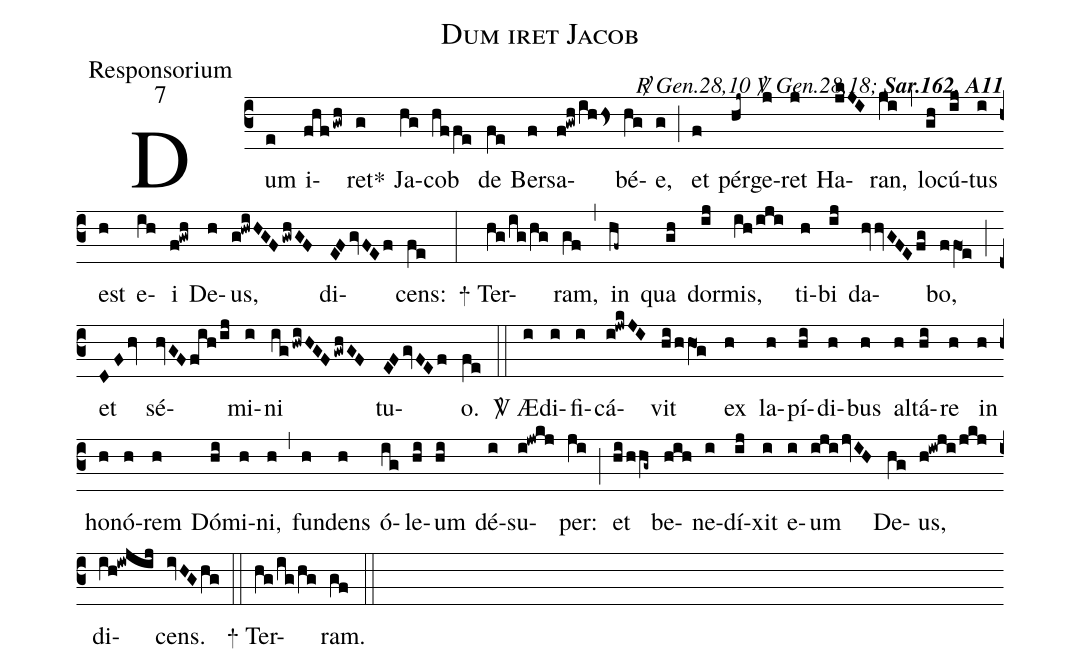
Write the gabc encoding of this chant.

name:Dum iret Jacob;
office-part:Responsorium;
mode:7;
commentary:{\itshape\mdseries \Rbar\ Gen.28,10 \Vbar\ Gen.28,18;\/} {\bfseries Sar.162, A11};
%%
(c3) Dum(e) i(fhfgwh)ret<sp>*</sp>(g) Ja(hg)cob(hffe) de(fe) Ber(f)sa(f!gwhihHs>)bé(hg)e,(g) (;)
et(f) pér(hj~)ge(j)ret(j) Ha(jkJI)ran,(ji) (,)
lo(gh)cú(ij)tus(i) est(h) e(ih)i(f!gwh) De(h)us,(g!hwiHGFgwhGF) di(EFgvFEf)cens:(fe) (:)
<sp>+</sp> Ter(hg/ig/hg)ram,(gf)  (,)
in(hf~) qua(gh) dor(ij)mis,(ih/iji) ti(h)bi(ij) da(hvvGFEfg)bo,(ffO1e) (;)
et(DFhv) sé(hvGFfih/ij)mi(i)ni(ighwiHGFgwhGF) tu(EFgvFEf)o.(fe) (::)
<sp>V/</sp> Æ(i)di(i)fi(i)cá(i!jwkJI)vit(hi/hhO1g) ex(h) la(h)pí(hi)di(h)bus(h) al(h)tá(hi)re(h) in(h) ho(h)nó(h)rem(h) Dó(hi)mi(h)ni,(h) (,)
fun(h)dens(h) ó(ig)le(hi)um(hi) dé(i)su(i!jwkj)per:(ji) (;)
et(hi/hhg~) be(hih)ne(i)dí(ij)xit(i) e(i)um(ijijvIH) De(hg)us,(h!iwji/jkj) di(ih!iwjij)cens.(ivHGhg) (::)
<sp>+</sp> Ter(hg/ig/hg)ram.(gf) (::)
